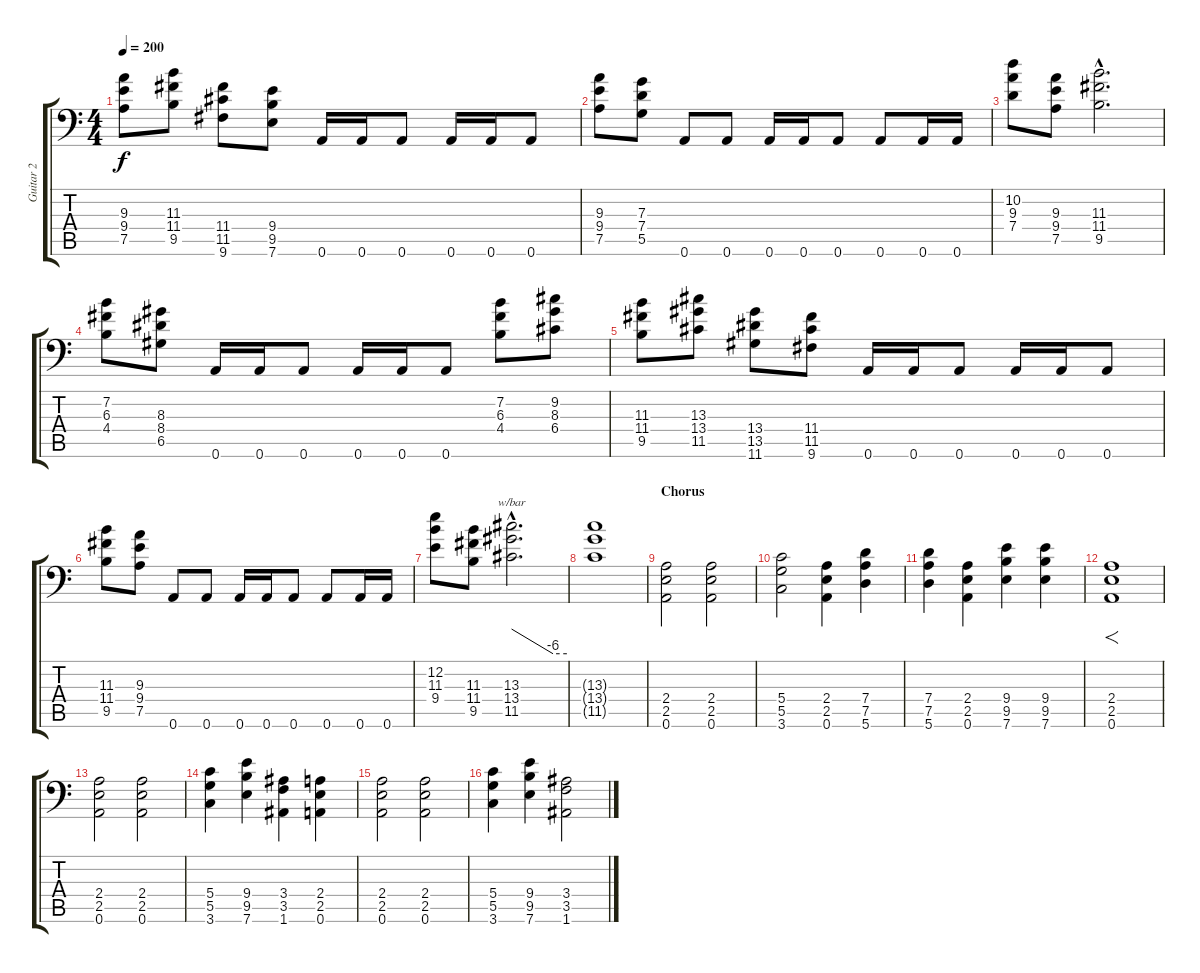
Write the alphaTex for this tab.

\track ("Guitar 2" "Guitar 2") {instrument distortionguitar}
\staff {score tabs}
\tuning (A3 E3 C3 G2 D2 A1) {hide}
\ts (4 4)
\tempo 200
\clef f4
\ks c
(9.3 9.4 7.5).8{dy f} (11.3 11.4 9.5).8 (11.4 11.5 9.6).8 (9.4 9.5 7.6).8 0.6.16 0.6.16 0.6.8 0.6.16 0.6.16 0.6.8 |
(9.3 9.4 7.5).8 (7.3 7.4 5.5).8 0.6.8 0.6.8 0.6.16 0.6.16 0.6.8 0.6.8 0.6.16 0.6.16 |
(10.2 9.3 7.4).8 (9.3 9.4 7.5).8 (11.3{hac} 11.4{hac} 9.5{hac}).2{d} |
(7.2 6.3 4.4).8 (8.3 8.4 6.5).8 0.6.16 0.6.16 0.6.8 0.6.16 0.6.16 0.6.8 (7.2 6.3 4.4).8 (9.2 8.3 6.4).8 |
(11.3 11.4 9.5).8 (13.3 13.4 11.5).8 (13.4 13.5 11.6).8 (11.4 11.5 9.6).8 0.6.16 0.6.16 0.6.8 0.6.16 0.6.16 0.6.8 |
(11.3 11.4 9.5).8 (9.3 9.4 7.5).8 0.6.8 0.6.8 0.6.16 0.6.16 0.6.8 0.6.8 0.6.16 0.6.16 |
(12.2 11.3 9.4).8 (11.3 11.4 9.5).8 (13.3{hac} 13.4{hac} 11.5{hac}).2{d tbe (custom default 0 0 45 -24 60 -24)} |
(13.3{t} 13.4{t} 11.5{t}).1 |
\section ("" "Chorus")
(2.4 2.5 0.6).2 (2.4 2.5 0.6).2 |
(5.4 5.5 3.6).2 (2.4 2.5 0.6).4 (7.4 7.5 5.6).4 |
(7.4 7.5 5.6).4 (2.4 2.5 0.6).4 (9.4 9.5 7.6).4 (9.4 9.5 7.6).4 |
(2.4 2.5 0.6).1{f} |
(2.4 2.5 0.6).2 (2.4 2.5 0.6).2 |
(5.4 5.5 3.6).4 (9.4 9.5 7.6).4 (3.4 3.5 1.6).4 (2.4 2.5 0.6).4 |
(2.4 2.5 0.6).2 (2.4 2.5 0.6).2 |
(5.4 5.5 3.6).4 (9.4 9.5 7.6).4 (3.4 3.5 1.6).2
